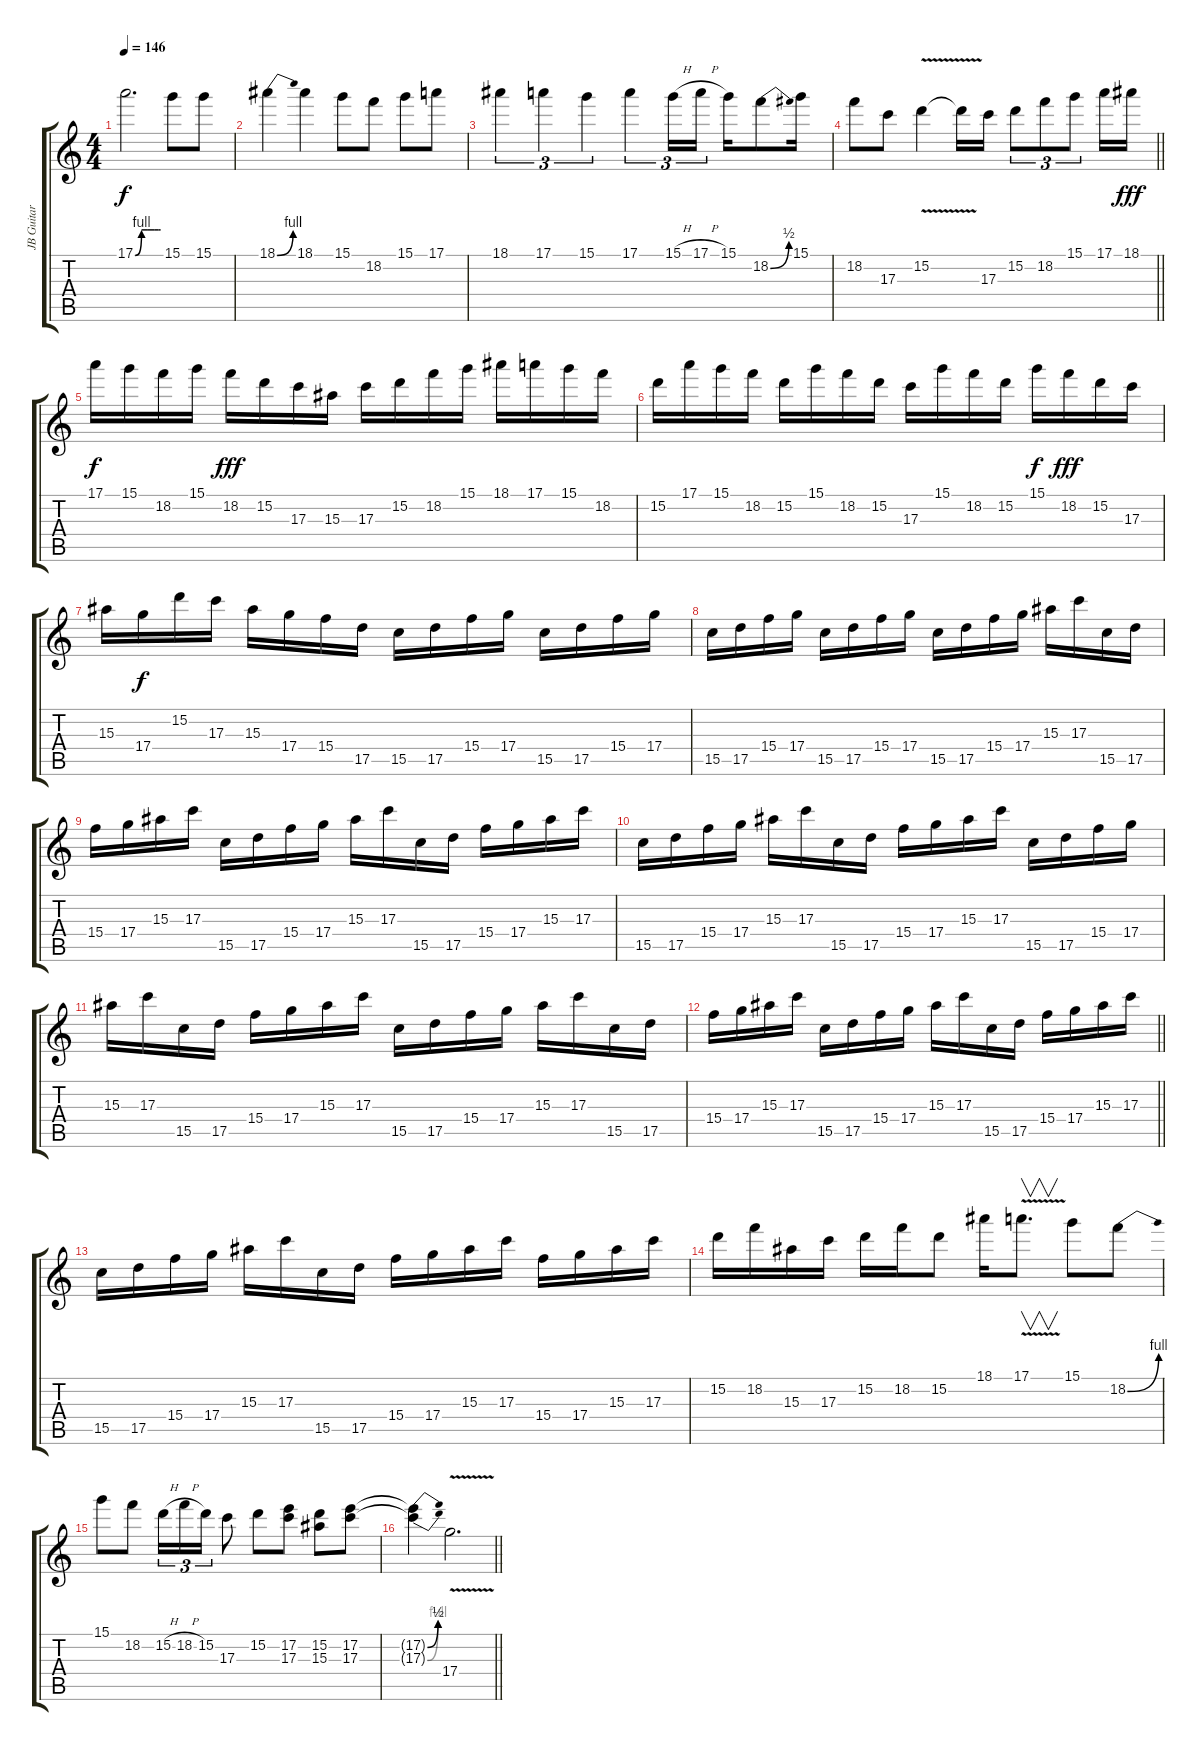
\track ("JB Guitar" "JB Guitar") {instrument overdrivenguitar}
\staff {score tabs}
\tuning (E4 B3 G3 D3 A2 E2) {hide}
\ts (4 4)
\tempo 146
\clef g2
\ks c
17.1{be (custom 0 0 15 4 30 4 45 4 55 4 60 4) t}.2{d dy f} 15.1.8 15.1.8 |
18.1{be (bend 0 0 60 4)}.4 18.1.4 15.1.8 18.2.8 15.1.8 17.1.8 |
18.1.4{tu (3 2)} 17.1.4{tu (3 2)} 15.1.4{tu (3 2)} 17.1.4{tu (3 2)} 15.1{h}.16{tu (3 2)} 17.1{h}.16{tu (3 2)} 15.1.16 18.2{be (bend 0 0 60 2)}.8 15.1.16 |
\barLineRight lightlight
18.2.8 17.3.8 15.2{v}.4 15.2{t}.16 17.3.16 15.2.8{tu (3 2)} 18.2.8{tu (3 2)} 15.1.8{tu (3 2)} 17.1.16 18.1.16{dy fff} |
17.1.16{dy f} 15.1.16 18.2.16 15.1.16 18.2.16{dy fff} 15.2.16 17.3.16 15.3.16 17.3.16 15.2.16 18.2.16 15.1.16 18.1.16 17.1.16 15.1.16 18.2.16 |
15.2.16 17.1.16 15.1.16 18.2.16 15.2.16 15.1.16 18.2.16 15.2.16 17.3.16 15.1.16 18.2.16 15.2.16 15.1.16{dy f} 18.2.16{dy fff} 15.2.16 17.3.16 |
15.3.16 17.4.16{dy f} 15.2.16 17.3.16 15.3.16 17.4.16 15.4.16 17.5.16 15.5.16 17.5.16 15.4.16 17.4.16 15.5.16 17.5.16 15.4.16 17.4.16 |
15.5.16 17.5.16 15.4.16 17.4.16 15.5.16 17.5.16 15.4.16 17.4.16 15.5.16 17.5.16 15.4.16 17.4.16 15.3.16 17.3.16 15.5.16 17.5.16 |
15.4.16 17.4.16 15.3.16 17.3.16 15.5.16 17.5.16 15.4.16 17.4.16 15.3.16 17.3.16 15.5.16 17.5.16 15.4.16 17.4.16 15.3.16 17.3.16 |
15.5.16 17.5.16 15.4.16 17.4.16 15.3.16 17.3.16 15.5.16 17.5.16 15.4.16 17.4.16 15.3.16 17.3.16 15.5.16 17.5.16 15.4.16 17.4.16 |
15.3.16 17.3.16 15.5.16 17.5.16 15.4.16 17.4.16 15.3.16 17.3.16 15.5.16 17.5.16 15.4.16 17.4.16 15.3.16 17.3.16 15.5.16 17.5.16 |
\barLineRight lightlight
15.4.16 17.4.16 15.3.16 17.3.16 15.5.16 17.5.16 15.4.16 17.4.16 15.3.16 17.3.16 15.5.16 17.5.16 15.4.16 17.4.16 15.3.16 17.3.16 |
15.5.16 17.5.16 15.4.16 17.4.16 15.3.16 17.3.16 15.5.16 17.5.16 15.4.16 17.4.16 15.3.16 17.3.16 15.4.16 17.4.16 15.3.16 17.3.16 |
15.2.16 18.2.16 15.3.16 17.3.16 15.2.16 18.2.16 15.2.8 18.1.16 17.1{v}.8{v d} 15.1.8 18.2{be (bend 0 0 60 4)}.8 |
15.1.8 18.2.8 15.2{h}.16{tu (3 2)} 18.2{h}.16{tu (3 2)} 15.2.16{tu (3 2)} 17.3.8 15.2.8 (17.2 17.3).8 (15.2 15.3).8 (17.2 17.3).8 |
\barLineRight lightlight
(17.2{be (bend 0 0 60 2) t} 17.3{be (bend 0 0 60 4) t}).4 17.4{v}.2{d}
